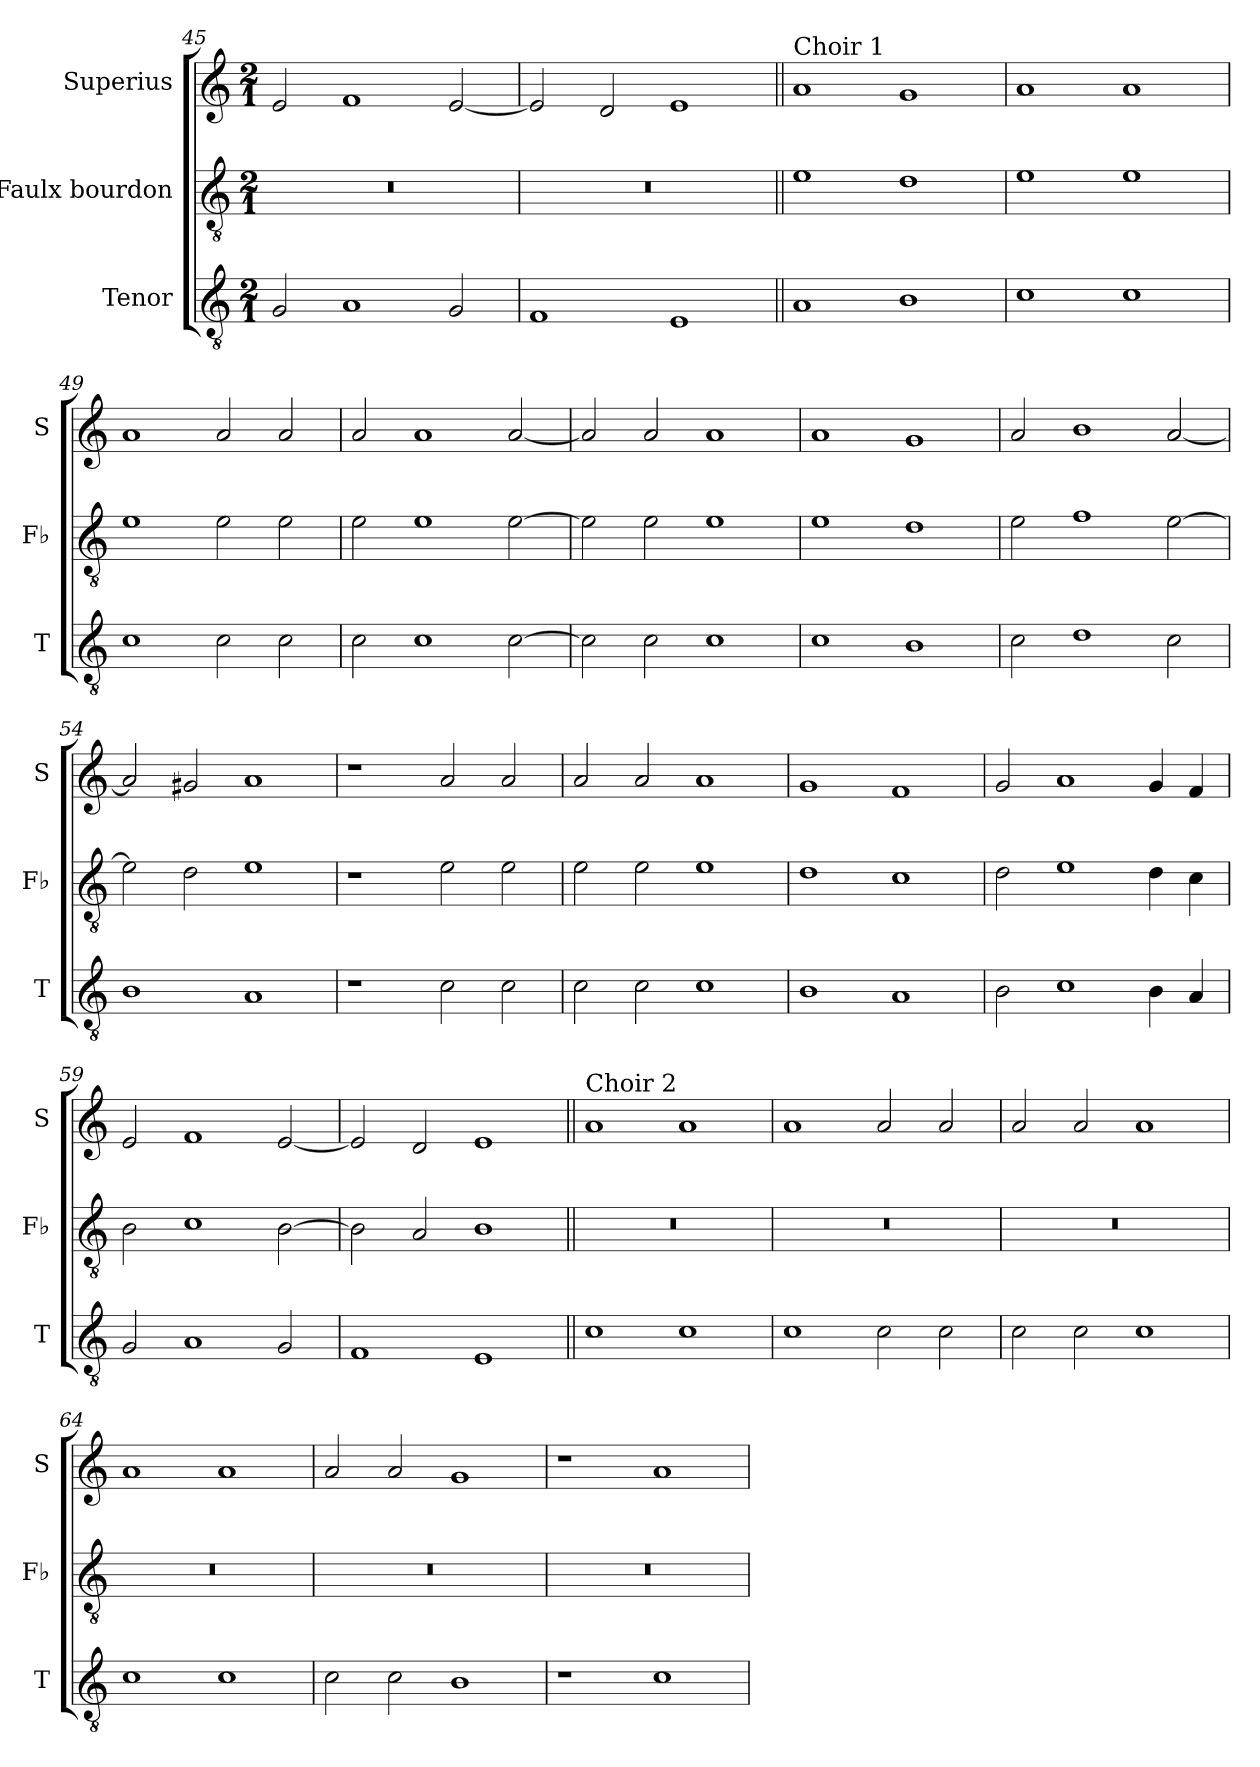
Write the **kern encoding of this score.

**kern	**kern	**kern
*part3	*part2	*part1
*staff3	*staff2	*staff1
*I"Tenor	*I"Faulx bourdon	*I"Superius
*I'T	*I'Fb	*I'S
*clefGv2	*clefGv2	*clefG2
*k[]	*k[]	*k[]
*M2/1	*M2/1	*M2/1
=45	=45	=45
2G/	0r	2e/
1A	.	1f
2G/	.	[2e/
=46	=46	=46
1F	0r	2e/]
.	.	2d/
1E	.	1e
=47||	=47||	=47||
!	!	!LO:TX:a:t=Choir 1
1A	1e	1a
1B	1d	1g
=48	=48	=48
1c	1e	1a
1c	1e	1a
=49	=49	=49
1c	1e	1a
2c\	2e\	2a/
2c\	2e\	2a/
=50	=50	=50
2c\	2e\	2a/
1c	1e	1a
[2c\	[2e\	[2a/
=51	=51	=51
2c\]	2e\]	2a/]
2c\	2e\	2a/
1c	1e	1a
=52	=52	=52
1c	1e	1a
1B	1d	1g
=53	=53	=53
2c\	2e\	2a/
1d	1f	1b
2c\	[2e\	[2a/
=54	=54	=54
1B	2e\]	2a/]
.	2d\	2g#X/
1A	1e	1a
=55	=55	=55
1r	1r	1r
2c\	2e\	2a/
2c\	2e\	2a/
=56	=56	=56
2c\	2e\	2a/
2c\	2e\	2a/
1c	1e	1a
=57	=57	=57
1B	1d	1g
1A	1c	1f
=58	=58	=58
2B\	2d\	2g/
1c	1e	1a
4B\	4d\	4g/
4A/	4c\	4f/
=59	=59	=59
2G/	2B\	2e/
1A	1c	1f
2G/	[2B\	[2e/
=60	=60	=60
1F	2B\]	2e/]
.	2A/	2d/
1E	1B	1e
=61||	=61||	=61||
!	!	!LO:TX:a:t=Choir 2
1c	0r	1a
1c	.	1a
=62	=62	=62
1c	0r	1a
2c\	.	2a/
2c\	.	2a/
=63	=63	=63
2c\	0r	2a/
2c\	.	2a/
1c	.	1a
=64	=64	=64
1c	0r	1a
1c	.	1a
=65	=65	=65
2c\	0r	2a/
2c\	.	2a/
1B	.	1g
=66	=66	=66
1r	0r	1r
1c	.	1a
=	=	=
*-	*-	*-
